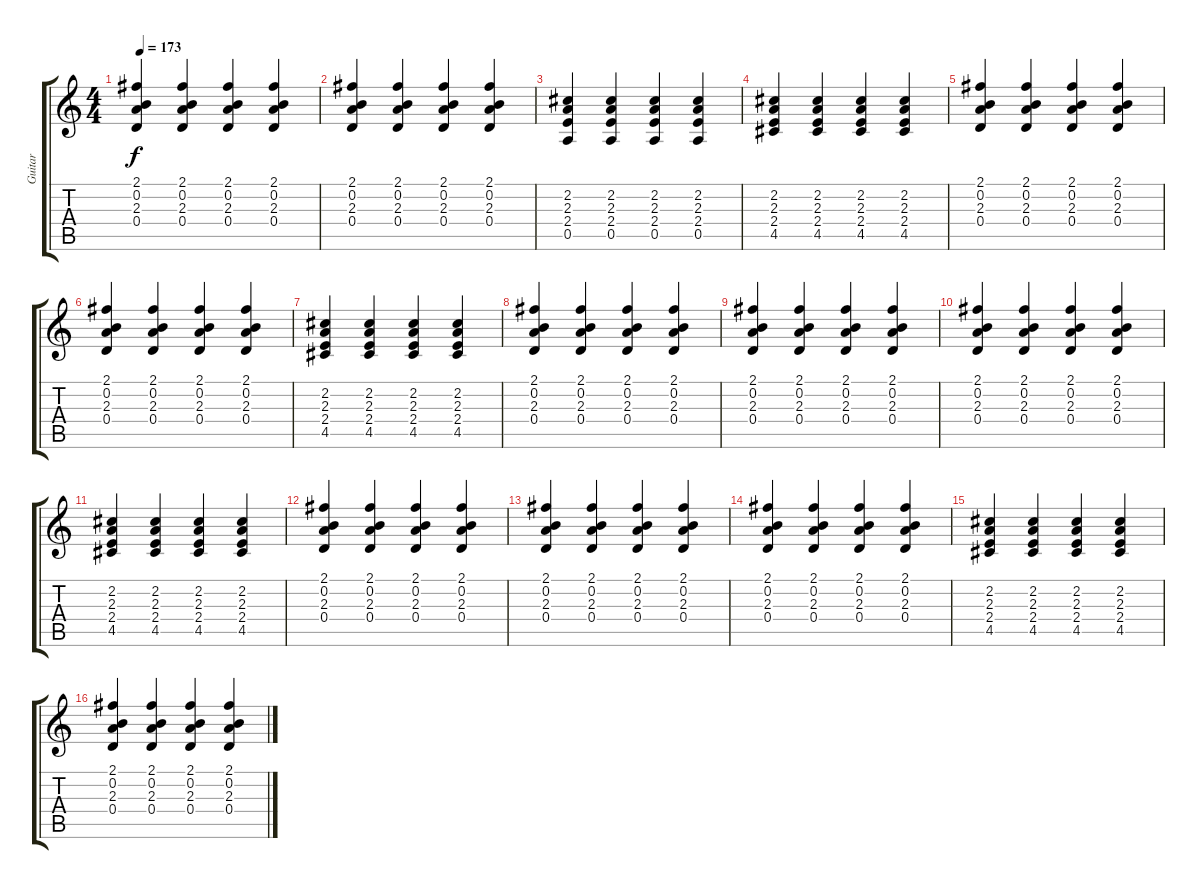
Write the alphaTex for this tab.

\track ("Guitar" "Guitar") {instrument acousticguitarsteel}
\staff {score tabs}
\tuning (E4 B3 G3 D3 A2 E2) {hide}
\ts (4 4)
\tempo 173
\clef g2
\ks c
(2.1 0.2 2.3 0.4).4{dy f} (2.1 0.2 2.3 0.4).4 (2.1 0.2 2.3 0.4).4 (2.1 0.2 2.3 0.4).4 |
(2.1 0.2 2.3 0.4).4 (2.1 0.2 2.3 0.4).4 (2.1 0.2 2.3 0.4).4 (2.1 0.2 2.3 0.4).4 |
(2.2 2.3 2.4 0.5).4 (2.2 2.3 2.4 0.5).4 (2.2 2.3 2.4 0.5).4 (2.2 2.3 2.4 0.5).4 |
(2.2 2.3 2.4 4.5).4 (2.2 2.3 2.4 4.5).4 (2.2 2.3 2.4 4.5).4 (2.2 2.3 2.4 4.5).4 |
(2.1 0.2 2.3 0.4).4 (2.1 0.2 2.3 0.4).4 (2.1 0.2 2.3 0.4).4 (2.1 0.2 2.3 0.4).4 |
(2.1 0.2 2.3 0.4).4 (2.1 0.2 2.3 0.4).4 (2.1 0.2 2.3 0.4).4 (2.1 0.2 2.3 0.4).4 |
(2.2 2.3 2.4 4.5).4 (2.2 2.3 2.4 4.5).4 (2.2 2.3 2.4 4.5).4 (2.2 2.3 2.4 4.5).4 |
(2.1 0.2 2.3 0.4).4 (2.1 0.2 2.3 0.4).4 (2.1 0.2 2.3 0.4).4 (2.1 0.2 2.3 0.4).4 |
(2.1 0.2 2.3 0.4).4 (2.1 0.2 2.3 0.4).4 (2.1 0.2 2.3 0.4).4 (2.1 0.2 2.3 0.4).4 |
(2.1 0.2 2.3 0.4).4 (2.1 0.2 2.3 0.4).4 (2.1 0.2 2.3 0.4).4 (2.1 0.2 2.3 0.4).4 |
(2.2 2.3 2.4 4.5).4 (2.2 2.3 2.4 4.5).4 (2.2 2.3 2.4 4.5).4 (2.2 2.3 2.4 4.5).4 |
(2.1 0.2 2.3 0.4).4 (2.1 0.2 2.3 0.4).4 (2.1 0.2 2.3 0.4).4 (2.1 0.2 2.3 0.4).4 |
(2.1 0.2 2.3 0.4).4 (2.1 0.2 2.3 0.4).4 (2.1 0.2 2.3 0.4).4 (2.1 0.2 2.3 0.4).4 |
(2.1 0.2 2.3 0.4).4 (2.1 0.2 2.3 0.4).4 (2.1 0.2 2.3 0.4).4 (2.1 0.2 2.3 0.4).4 |
(2.2 2.3 2.4 4.5).4 (2.2 2.3 2.4 4.5).4 (2.2 2.3 2.4 4.5).4 (2.2 2.3 2.4 4.5).4 |
(2.1 0.2 2.3 0.4).4 (2.1 0.2 2.3 0.4).4 (2.1 0.2 2.3 0.4).4 (2.1 0.2 2.3 0.4).4
